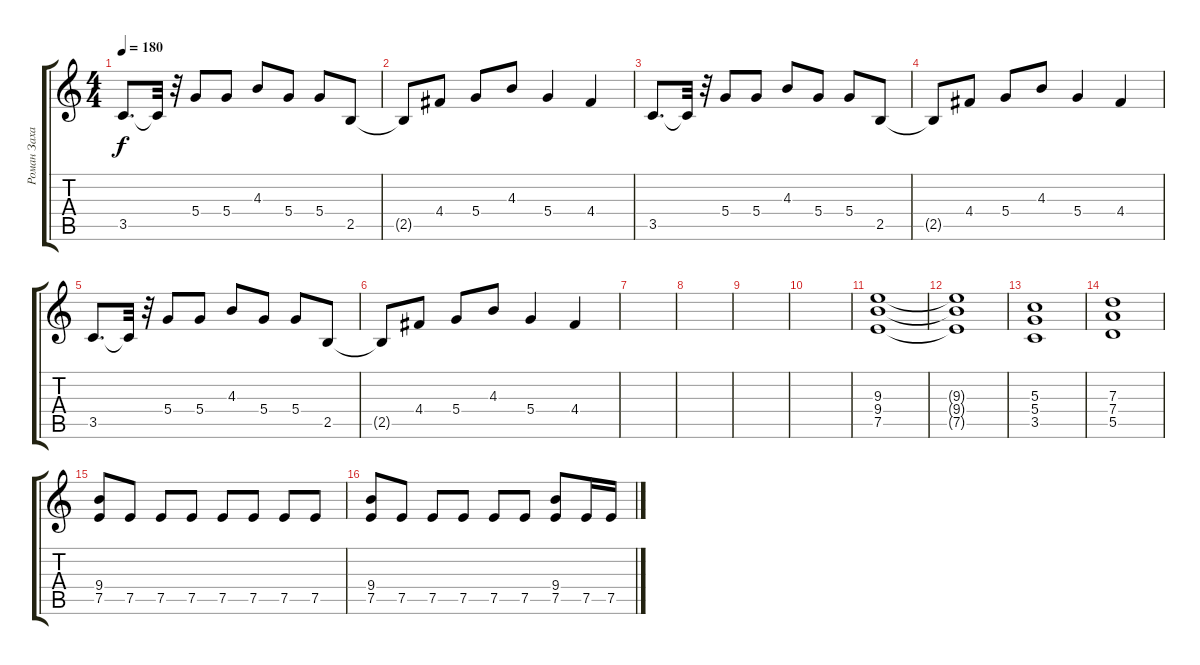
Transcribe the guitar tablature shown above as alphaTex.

\track ("Роман Захаров" "Роман Заха") {instrument distortionguitar}
\staff {score tabs}
\tuning (E4 B3 G3 D3 A2 E2) {hide}
\ts (4 4)
\tempo 180
\clef g2
\ks c
3.5.8{d dy f instrument electricguitarclean} 3.5{t}.32 r.32 5.4.8 5.4.8 4.3.8 5.4.8 5.4.8 2.5.8 |
2.5{t}.8 4.4.8 5.4.8 4.3.8 5.4.4 4.4.4 |
3.5.8{d} 3.5{t}.32 r.32 5.4.8 5.4.8 4.3.8 5.4.8 5.4.8 2.5.8 |
2.5{t}.8 4.4.8 5.4.8 4.3.8 5.4.4 4.4.4 |
3.5.8{d} 3.5{t}.32 r.32 5.4.8 5.4.8 4.3.8 5.4.8 5.4.8 2.5.8 |
2.5{t}.8 4.4.8 5.4.8 4.3.8 5.4.4 4.4.4 |
|
|
|
|
(9.3 9.4 7.5).1{instrument distortionguitar} |
(9.3{t} 9.4{t} 7.5{t}).1 |
(5.3 5.4 3.5).1 |
(7.3 7.4 5.5).1 |
(9.4 7.5).8 7.5.8 7.5.8 7.5.8 7.5.8 7.5.8 7.5.8 7.5.8 |
(9.4 7.5).8 7.5.8 7.5.8 7.5.8 7.5.8 7.5.8 (9.4 7.5).8 7.5.16 7.5.16
